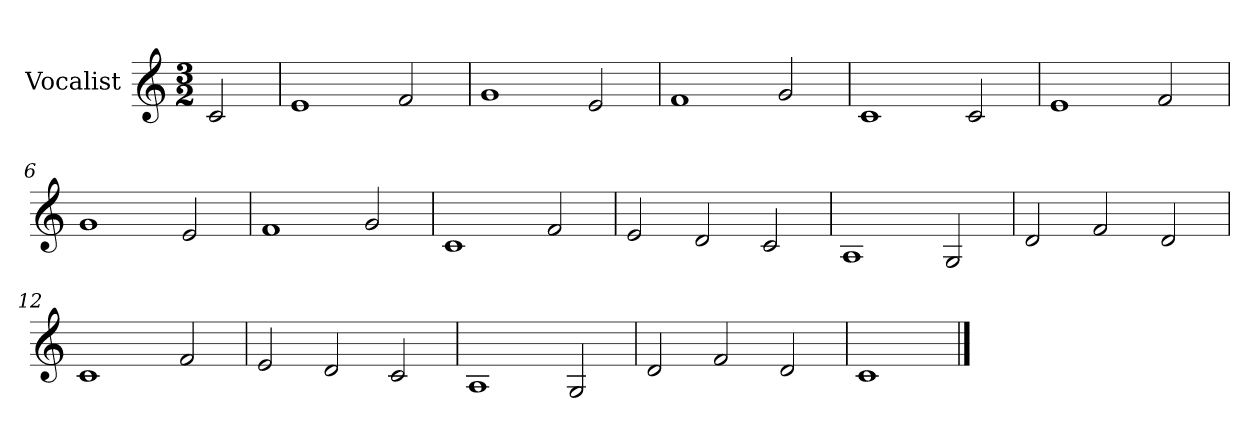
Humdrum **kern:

**kern
*part1
*staff1
*I"Vocalist
*k[]
*C:
*M3/2
=
2c
=1
1e
2f
=2
1g
2e
=3
1f
2g
=4
1c
2c
=5
1e
2f
=6
1g
2e
=7
1f
2g
=8
1c
2f
=9
2e
2d
2c
=10
1A
2G
=11
2d
2f
2d
=12
1c
2f
=13
2e
2d
2c
=14
1A
2G
=15
2d
2f
2d
=16
1c
==
*-
